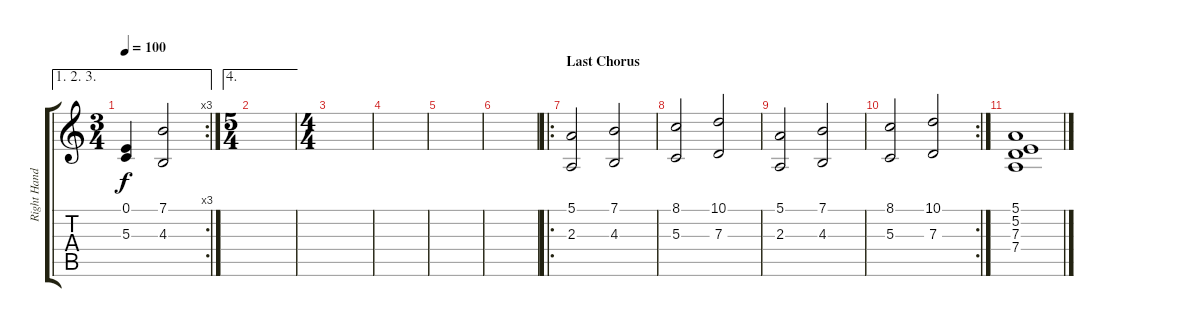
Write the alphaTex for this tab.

\track ("Right Hand Synth" "Right Hand") {instrument synthstrings1}
\staff {score tabs}
\tuning (E4 B3 G3 D3 A2 E2) {hide}
\ae (1 2 3)
\rc 3
\ts (3 4)
\tempo 100
\clef g2
\ks c
(0.1{t} 5.3{t}).4{dy f} (7.1 4.3).2 |
\ae 4
\ts (5 4)
|
\ts (4 4)
|
|
|
|
\ro
\section ("" "Last Chorus")
(5.1 2.3).2 (7.1 4.3).2 |
(8.1 5.3).2 (10.1 7.3).2 |
(5.1 2.3).2 (7.1 4.3).2 |
\rc 2
(8.1 5.3).2 (10.1 7.3).2 |
(5.1 5.2 7.3 7.4).1
